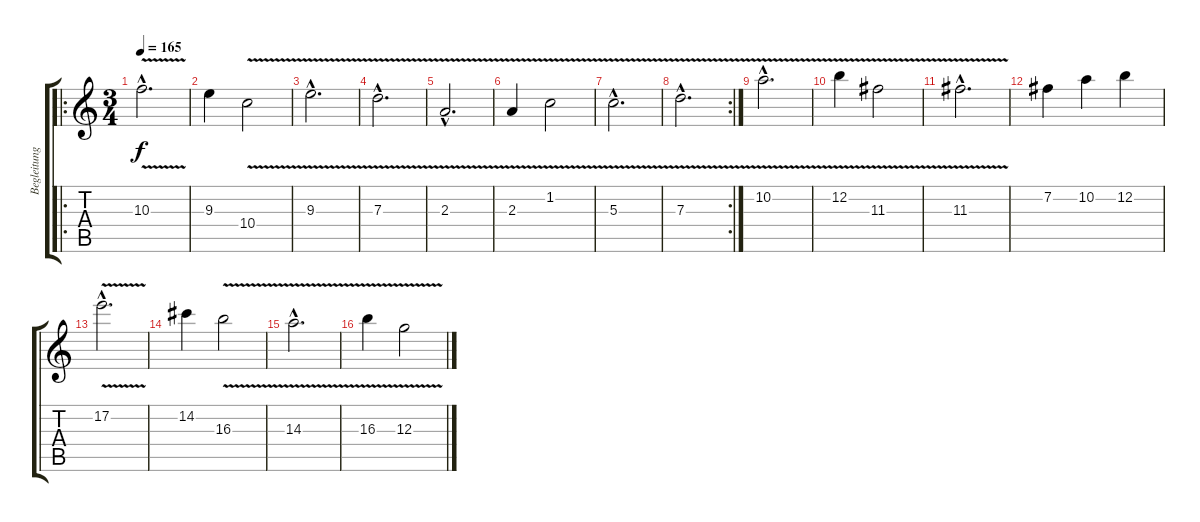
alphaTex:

\track ("Begleitung 2" "Begleitung") {instrument overdrivenguitar}
\staff {score tabs}
\tuning (E4 B3 G3 D3 A2 E2) {hide}
\ro
\ts (3 4)
\tempo 165
\clef g2
\ks c
10.3{v hac}.2{d dy f instrument overdrivenguitar} |
9.3.4 10.4{v}.2 |
9.3{v hac}.2{d} |
7.3{v hac}.2{d} |
2.3{v hac}.2{d} |
2.3{v}.4 1.2{v}.2 |
5.3{v hac}.2{d} |
\rc 2
7.3{v hac}.2{d} |
10.2{v hac}.2{d} |
12.2{v}.4 11.3{v}.2 |
11.3{v hac}.2{d} |
7.2.4 10.2.4 12.2.4 |
17.2{v hac}.2{d} |
14.2.4 16.3{v}.2 |
14.3{v hac}.2{d} |
16.3{v}.4 12.3{v}.2
